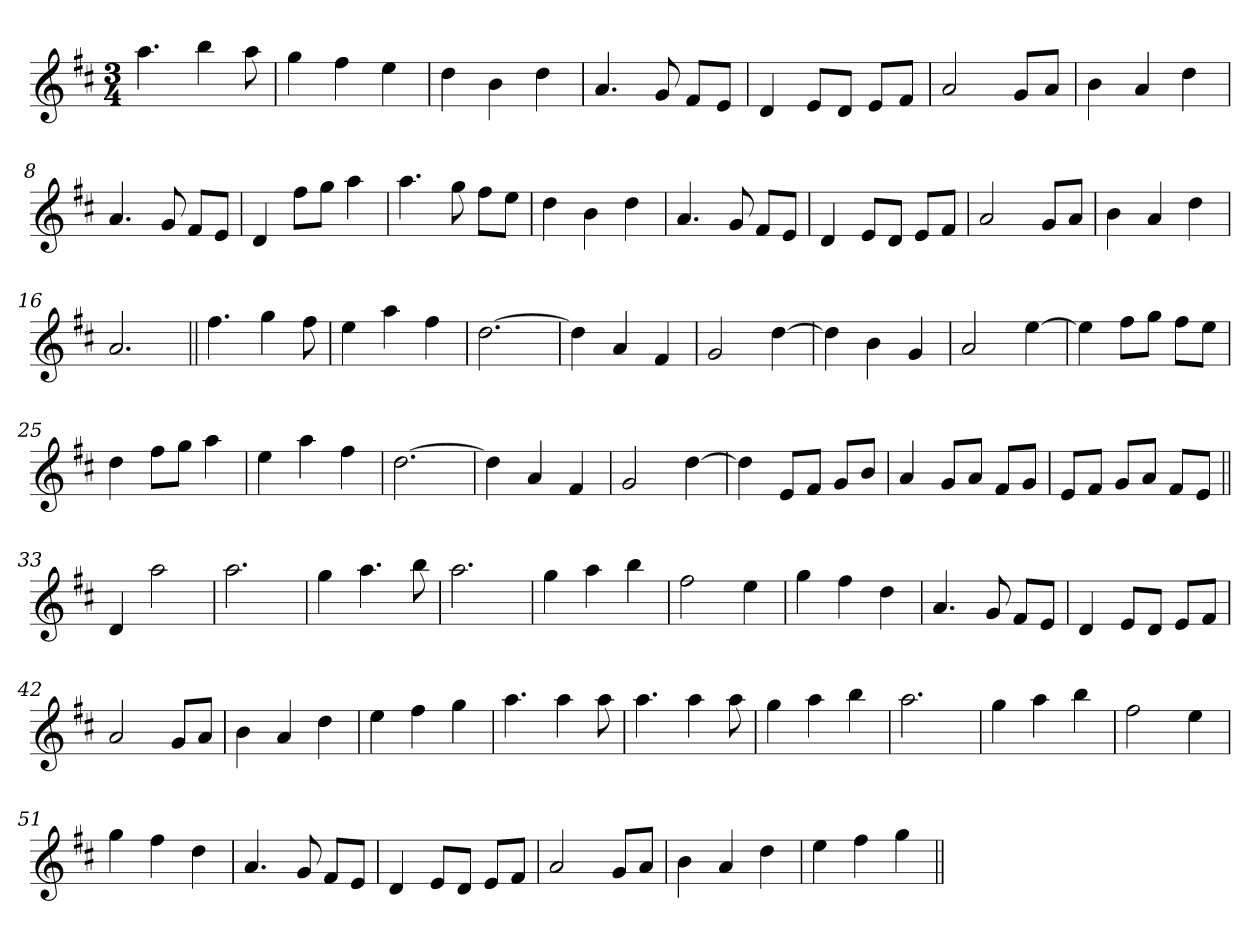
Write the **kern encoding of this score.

**kern
*part1
*staff1
*clefG2
*k[f#c#]
*D:
*M3/4
=1
4.aa\
4bb\
8aa\
=2
4gg\
4ff#\
4ee\
=3
4dd\
4b\
4dd\
=4
4.a/
8g/
8f#/L
8e/J
=5
4d/
8e/L
8d/J
8e/L
8f#/J
=6
2a/
8g/L
8a/J
=7
4b\
4a/
4dd\
=8
4.a/
8g/
8f#/L
8e/J
=9
4d/
8ff#\L
8gg\J
4aa\
!!LO:LB:g=z
=10
4.aa\
8gg\
8ff#\L
8ee\J
=11
4dd\
4b\
4dd\
=12
4.a/
8g/
8f#/L
8e/J
=13
4d/
8e/L
8d/J
8e/L
8f#/J
=14
2a/
8g/L
8a/J
=15
4b\
4a/
4dd\
=16
2.a/
=17||
4.ff#\
4gg\
8ff#\
=18
4ee\
4aa\
4ff#\
=19
[2.dd\
!!LO:LB:g=z
=20
4dd\]
4a/
4f#/
=21
2g/
[4dd\
=22
4dd\]
4b\
4g/
=23
2a/
[4ee\
=24
4ee\]
8ff#\L
8gg\J
8ff#\L
8ee\J
=25
4dd\
8ff#\L
8gg\J
4aa\
=26
4ee\
4aa\
4ff#\
=27
[2.dd\
=28
4dd\]
4a/
4f#/
=29
2g/
[4dd\
=30
4dd\]
8e/L
8f#/J
8g/L
8b/J
!!LO:LB:g=z
=31
4a/
8g/L
8a/J
8f#/L
8g/J
=32
8e/L
8f#/J
8g/L
8a/J
8f#/L
8e/J
=33||
4d/
2aa\
=34
2.aa\
=35
4gg\
4.aa\
8bb\
=36
2.aa\
=37
4gg\
4aa\
4bb\
=38
2ff#\
4ee\
=39
4gg\
4ff#\
4dd\
=40
4.a/
8g/
8f#/L
8e/J
!!LO:LB:g=z
=41
4d/
8e/L
8d/J
8e/L
8f#/J
=42
2a/
8g/L
8a/J
=43
4b\
4a/
4dd\
=44
4ee\
4ff#\
4gg\
=45
4.aa\
4aa\
8aa\
=46
4.aa\
4aa\
8aa\
=47
4gg\
4aa\
4bb\
=48
2.aa\
=49
4gg\
4aa\
4bb\
=50
2ff#\
4ee\
!!LO:LB:g=z
=51
4gg\
4ff#\
4dd\
=52
4.a/
8g/
8f#/L
8e/J
=53
4d/
8e/L
8d/J
8e/L
8f#/J
=54
2a/
8g/L
8a/J
=55
4b\
4a/
4dd\
=56
4ee\
4ff#\
4gg\
=||
*-
